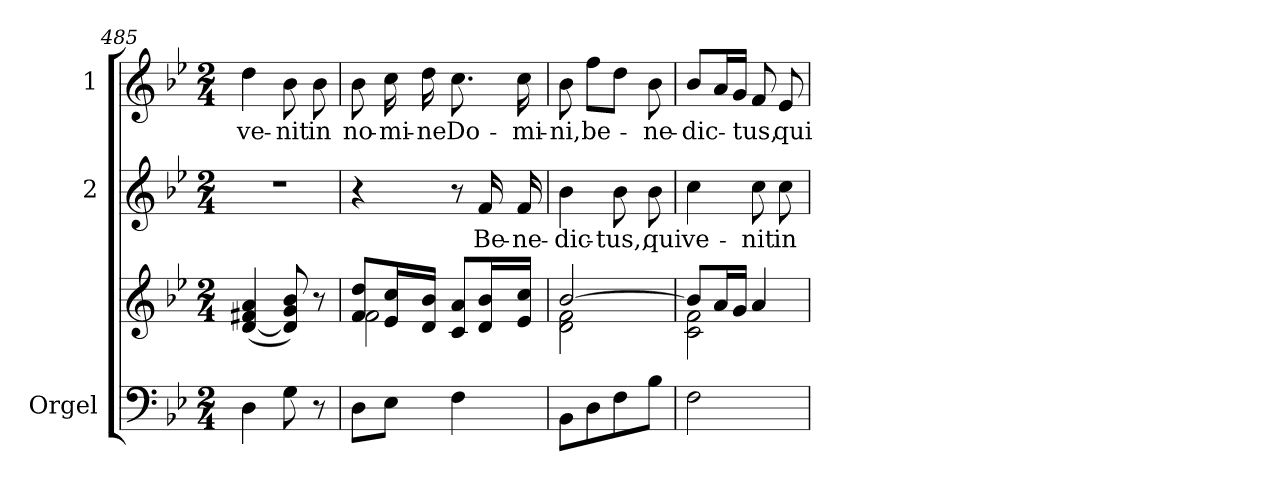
**kern	**kern	**kern	**text	**kern	**text
*part3	*part3	*part2	*part2	*part1	*part1
*staff4	*staff3	*staff2	*staff2	*staff1	*staff1
*I"Orgel	*	*I"2	*	*I"1	*
*I'Org.	*	*	*	*	*
*clefF4	*clefG2	*clefG2	*	*clefG2	*
*k[b-e-]	*k[b-e-]	*k[b-e-]	*	*k[b-e-]	*
*B-:	*B-:	*B-:	*	*B-:	*
*M2/4	*M2/4	*M2/4	*	*M2/4	*
=485	=485	=485	=485	=485	=485
!	!	!	!	!	!LO:LY:b
4D\	([4d/ 4f#X/ 4a/	2r	.	4dd\	ve-
!	!	!	!	!	!LO:LY:b
8G\	8d/] 8g/ 8b-/)	.	.	8b-\	-nit
!	!	!	!	!	!LO:LY:b
8r	8r	.	.	8b-\	in
=486	=486	=486	=486	=486	=486
*	*^	*	*	*	*
!	!	!	!	!	!	!LO:LY:b
8D\L	8f/ 8dd/L	2f\	4r	.	8b-\	no-
!	!	!	!	!	!	!LO:LY:b
8E-\J	16e-/ 16cc/L	.	.	.	16cc\	-mi-
!	!	!	!	!	!	!LO:LY:b
.	16d/ 16b-/JJ	.	.	.	16dd\	-ne
!	!	!	!	!	!	!LO:LY:b
4F\	8c/ 8a/L	.	8r	.	8.cc\	Do-
!	!	!	!	!LO:LY:b	!	!
.	16d/ 16b-/L	.	16f/	Be-	.	.
!	!	!	!	!LO:LY:b	!	!LO:LY:b
.	16e-/ 16cc/JJ	.	16f/	-ne-	16cc\	-mi-
=487	=487	=487	=487	=487	=487	=487
!	!	!	!	!LO:LY:b	!	!LO:LY:b
8BB-\L	[>2b-/	2d\ 2f\	4b-\	-dic-	8b-\	-ni,
!	!	!	!	!	!	!LO:LY:b
8D\	.	.	.	.	8ff\L	be-
!	!	!	!	!LO:LY:b	!	!
8F\	.	.	8b-\	-tus,,	8dd\J	.
!	!	!	!	!LO:LY:b	!	!LO:LY:b
8B-\J	.	.	8b-\	qui	8b-\	-ne-
=488	=488	=488	=488	=488	=488	=488
!	!	!	!	!LO:LY:b	!	!LO:LY:b
2F\	8b-/L]	2c\ 2f\	4cc\	ve-	8b-/L	-dic-
.	16a/L	.	.	.	16a/L	.
.	16g/JJ	.	.	.	16g/JJ	.
!	!	!	!	!LO:LY:b	!	!LO:LY:b
.	4a/	.	8cc\	-nit	8f/	-tus,
!	!	!	!	!LO:LY:b	!	!LO:LY:b
.	.	.	8cc\	in	8e-/	qui
*	*v	*v	*	*	*	*
=	=	=	=	=	=
*-	*-	*-	*-	*-	*-
